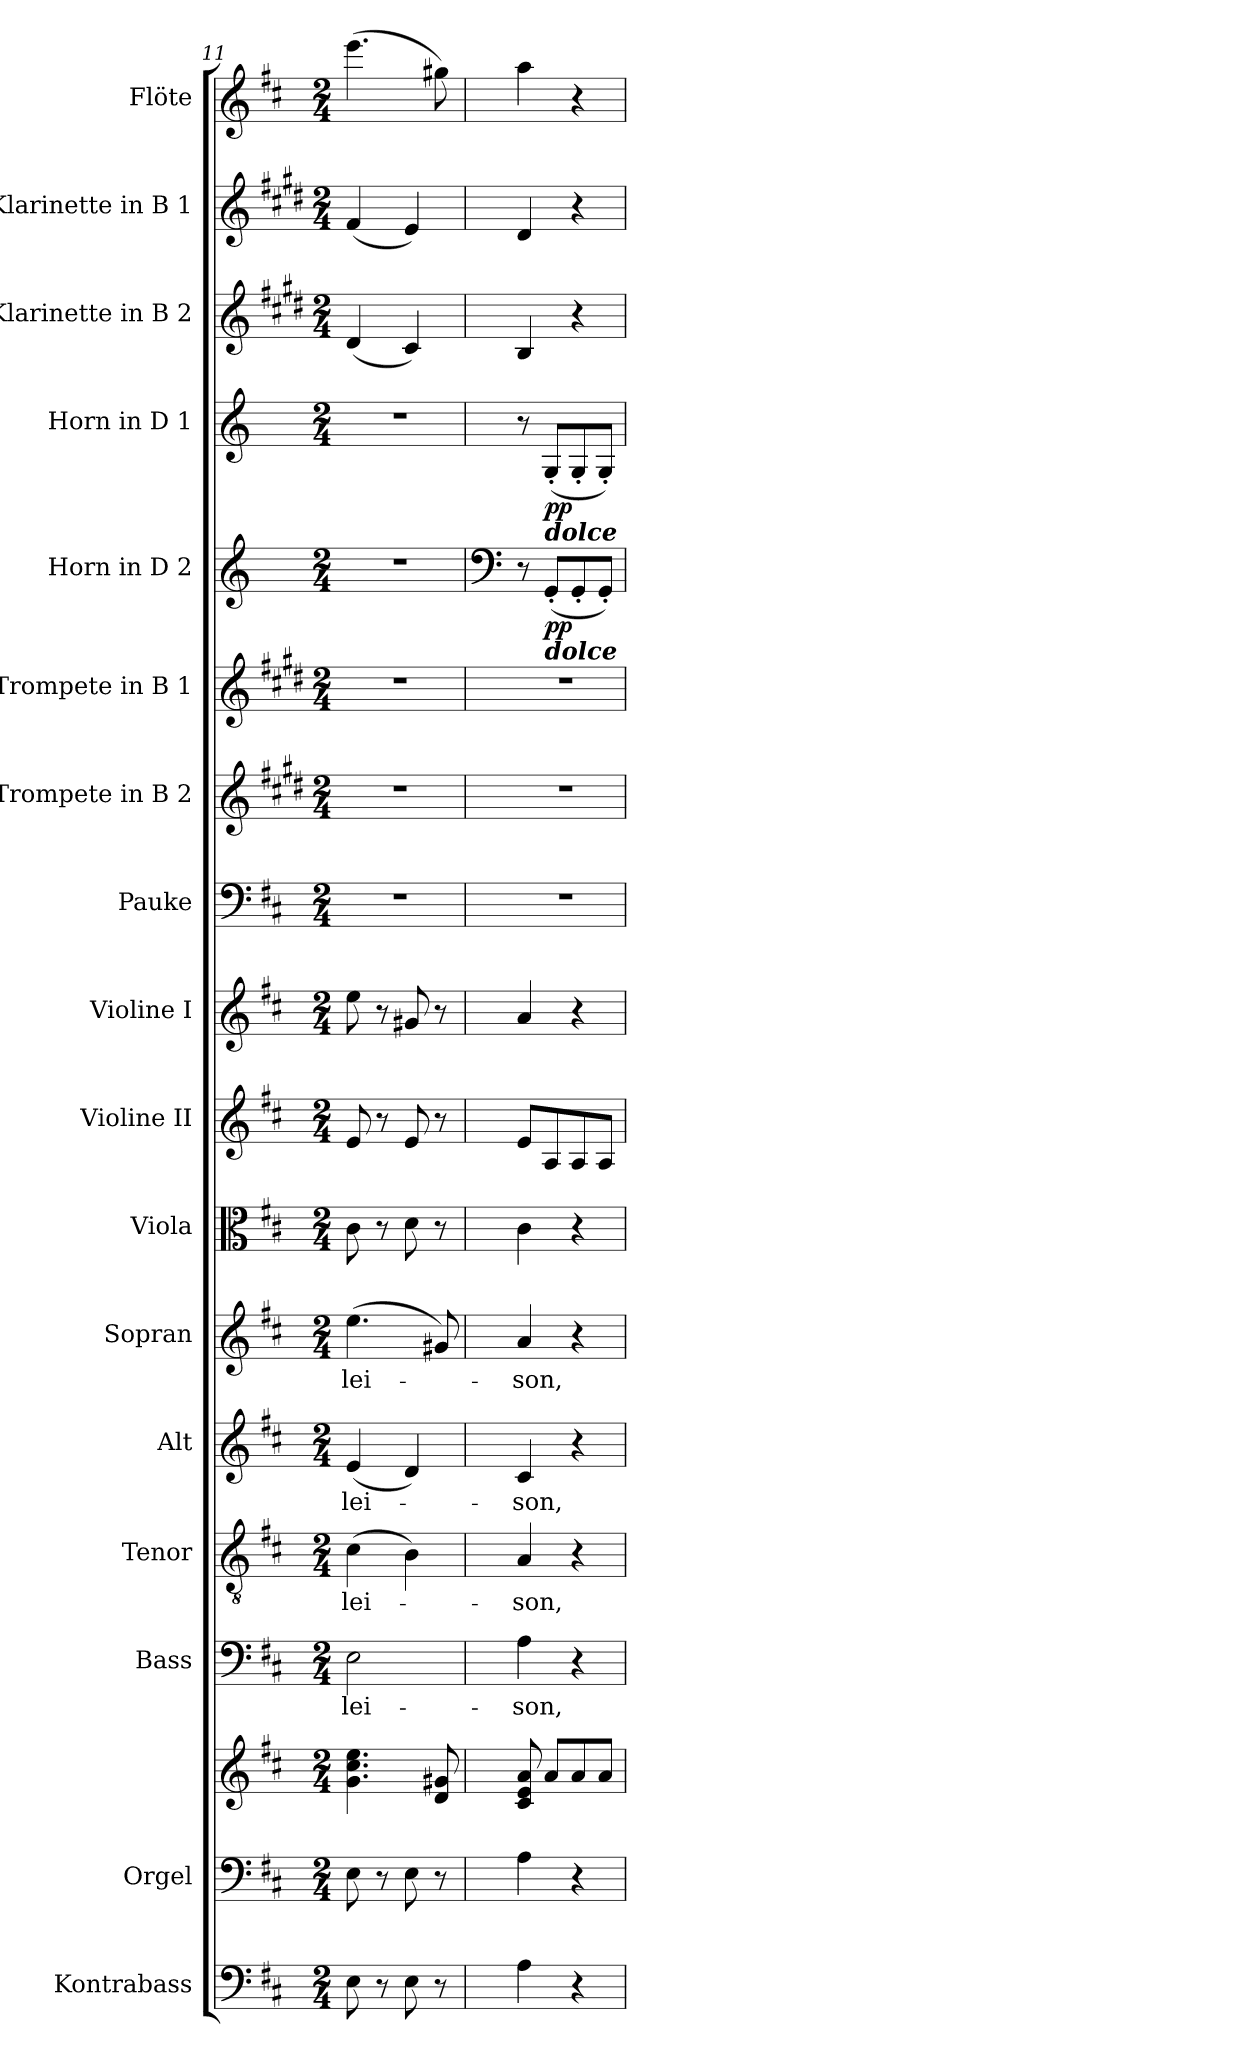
**kern	**kern	**kern	**kern	**text	**kern	**text	**kern	**text	**kern	**text	**kern	**kern	**kern	**kern	**kern	**kern	**kern	**dynam	**kern	**dynam	**kern	**kern	**kern
*part17	*part16	*part16	*part15	*part15	*part14	*part14	*part13	*part13	*part12	*part12	*part11	*part10	*part9	*part8	*part7	*part6	*part5	*part5	*part4	*part4	*part3	*part2	*part1
*staff18	*staff17	*staff16	*staff15	*staff15	*staff14	*staff14	*staff13	*staff13	*staff12	*staff12	*staff11	*staff10	*staff9	*staff8	*staff7	*staff6	*staff5	*staff5	*staff4	*staff4	*staff3	*staff2	*staff1
*I"Kontrabass	*I"Orgel	*	*I"Bass	*	*I"Tenor	*	*I"Alt	*	*I"Sopran	*	*I"Viola	*I"Violine II	*I"Violine I	*I"Pauke	*I"Trompete in B 2	*I"Trompete in B 1	*I"Horn in D 2	*	*I"Horn in D 1	*	*I"Klarinette in B 2	*I"Klarinette in B 1	*I"Flöte
*I'Kb.	*I'Org.	*	*I'B	*	*I'T	*	*I'A	*	*I'S	*	*I'Vla.	*I'Vl. II	*I'Vl. I	*I'Pk.	*I'Trp. 2	*I'Trp. 1	*I'Hrn. 2	*	*I'Hrn. 1	*	*I'Kl. 2	*I'Kl. 1	*I'Fl.
*clefF4	*clefF4	*clefG2	*clefF4	*	*clefGv2	*	*clefG2	*	*clefG2	*	*clefC3	*clefG2	*clefG2	*clefF4	*clefG2	*clefG2	*clefG2	*	*clefG2	*	*clefG2	*clefG2	*clefG2
*ITrd7c12	*	*	*	*	*	*	*	*	*	*	*	*	*	*	*ITrd1c2	*ITrd1c2	*ITrd-1c-2	*	*ITrd-1c-2	*	*ITrd1c2	*ITrd1c2	*
*k[f#c#]	*k[f#c#]	*k[f#c#]	*k[f#c#]	*	*k[f#c#]	*	*k[f#c#]	*	*k[f#c#]	*	*k[f#c#]	*k[f#c#]	*k[f#c#]	*k[f#c#]	*k[f#c#]	*k[f#c#]	*k[f#c#]	*	*k[f#c#]	*	*k[f#c#]	*k[f#c#]	*k[f#c#]
*D:	*D:	*D:	*D:	*	*D:	*	*D:	*	*D:	*	*D:	*D:	*D:	*D:	*D:	*D:	*D:	*	*D:	*	*D:	*D:	*D:
*M2/4	*M2/4	*M2/4	*M2/4	*	*M2/4	*	*M2/4	*	*M2/4	*	*M2/4	*M2/4	*M2/4	*M2/4	*M2/4	*M2/4	*M2/4	*	*M2/4	*	*M2/4	*M2/4	*M2/4
=11	=11	=11	=11	=11	=11	=11	=11	=11	=11	=11	=11	=11	=11	=11	=11	=11	=11	=11	=11	=11	=11	=11	=11
!	!	!	!	!LO:LY:b	!	!LO:LY:b	!	!LO:LY:b	!	!LO:LY:b	!	!	!	!	!	!	!	!	!	!	!	!	!
8EE\	8E\	4.g\ 4.cc#\ 4.ee\	2E\	-lei-	(>4c#\	-lei-	(<4e/	-lei-	(>4.ee\	-lei-	8c#\	8e/	8ee\	2r	2r	2r	2r	.	2r	.	(<4c#/	(<4e/	(>4.eee\
8r	8r	.	.	.	.	.	.	.	.	.	8r	8r	8r	.	.	.	.	.	.	.	.	.	.
8EE\	8E\	.	.	.	4B\)	.	4d/)	.	.	.	8d\	8e/	8g#X/	.	.	.	.	.	.	.	4B/)	4d/)	.
8r	8r	8d/ 8g#X/	.	.	.	.	.	.	8g#X/)	.	8r	8r	8r	.	.	.	.	.	.	.	.	.	8gg#X\)
!!LO:PB:g=z
=12	=12	=12	=12	=12	=12	=12	=12	=12	=12	=12	=12	=12	=12	=12	=12	=12	=12	=12	=12	=12	=12	=12	=12
*	*	*	*	*	*	*	*	*	*	*	*	*	*	*	*	*	*clefF4	*	*	*	*	*	*
!	!	!	!	!LO:LY:b	!	!LO:LY:b	!	!LO:LY:b	!	!LO:LY:b	!	!	!	!	!	!	!	!	!	!	!	!	!
4AA\	4A\	8c#/ 8e/ 8a/	4A\	-son,	4A/	-son,	4c#/	-son,	4a/	-son,	4c#\	8e/L	4a/	2r	2r	2r	8r	.	8r	.	4A/	4c#/	4aa\
!	!	!	!	!	!	!	!	!	!	!	!	!	!	!	!	!	!	!	!LO:TX:b:Bi:t=dolce	!	!	!	!
!	!	!	!	!	!	!	!	!	!	!	!	!	!	!	!	!	!LO:TX:b:Bi:t=dolce	!	!	!	!	!	!
!	!	!	!	!	!	!	!	!	!	!	!	!	!	!	!	!	!	!LO:DY:b	!	!LO:DY:b	!	!	!
.	.	8a/L	.	.	.	.	.	.	.	.	.	8A/	.	.	.	.	(<8AA'</L	pp	(<8A'</L	pp	.	.	.
4r	4r	8a/	4r	.	4r	.	4r	.	4r	.	4r	8A/	4r	.	.	.	8AA'</	.	8A'</	.	4r	4r	4r
.	.	8a/J	.	.	.	.	.	.	.	.	.	8A/J	.	.	.	.	8AA'</J)	.	8A'</J)	.	.	.	.
=	=	=	=	=	=	=	=	=	=	=	=	=	=	=	=	=	=	=	=	=	=	=	=
*-	*-	*-	*-	*-	*-	*-	*-	*-	*-	*-	*-	*-	*-	*-	*-	*-	*-	*-	*-	*-	*-	*-	*-
